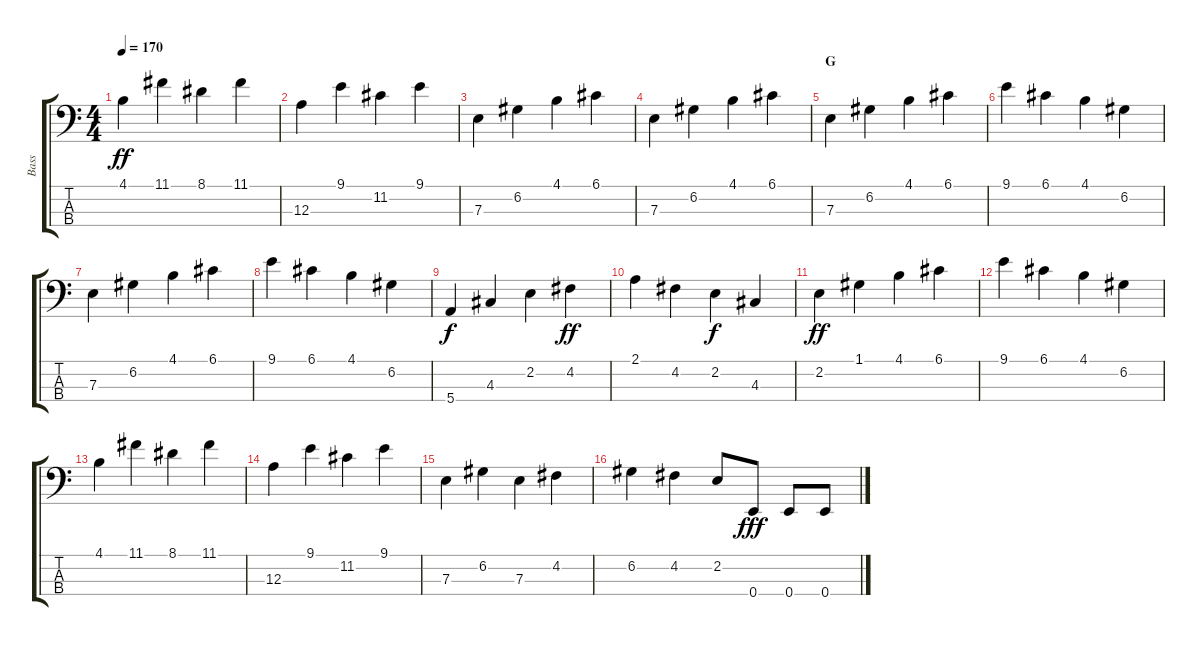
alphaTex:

\track ("Bass" "Bass") {instrument electricguitarmuted}
\staff {score tabs}
\tuning (G2 D2 A1 E1) {hide}
\ts (4 4)
\tempo 170
\clef f4
\ks c
4.1.4{dy ff} 11.1.4 8.1.4 11.1.4 |
12.3.4 9.1.4 11.2.4 9.1.4 |
7.3.4 6.2.4 4.1.4 6.1.4 |
7.3.4 6.2.4 4.1.4 6.1.4 |
\section ("" "G")
7.3.4 6.2.4 4.1.4 6.1.4 |
9.1.4 6.1.4 4.1.4 6.2.4 |
7.3.4 6.2.4 4.1.4 6.1.4 |
9.1.4 6.1.4 4.1.4 6.2.4 |
5.4.4{dy f} 4.3.4 2.2.4 4.2.4{dy ff} |
2.1.4 4.2.4 2.2.4{dy f} 4.3.4 |
2.2.4{dy ff} 1.1.4 4.1.4 6.1.4 |
9.1.4 6.1.4 4.1.4 6.2.4 |
4.1.4 11.1.4 8.1.4 11.1.4 |
12.3.4 9.1.4 11.2.4 9.1.4 |
7.3.4 6.2.4 7.3.4 4.2.4 |
6.2.4 4.2.4 2.2.8 0.4.8{dy fff instrument electricbasspick} 0.4.8 0.4.8
